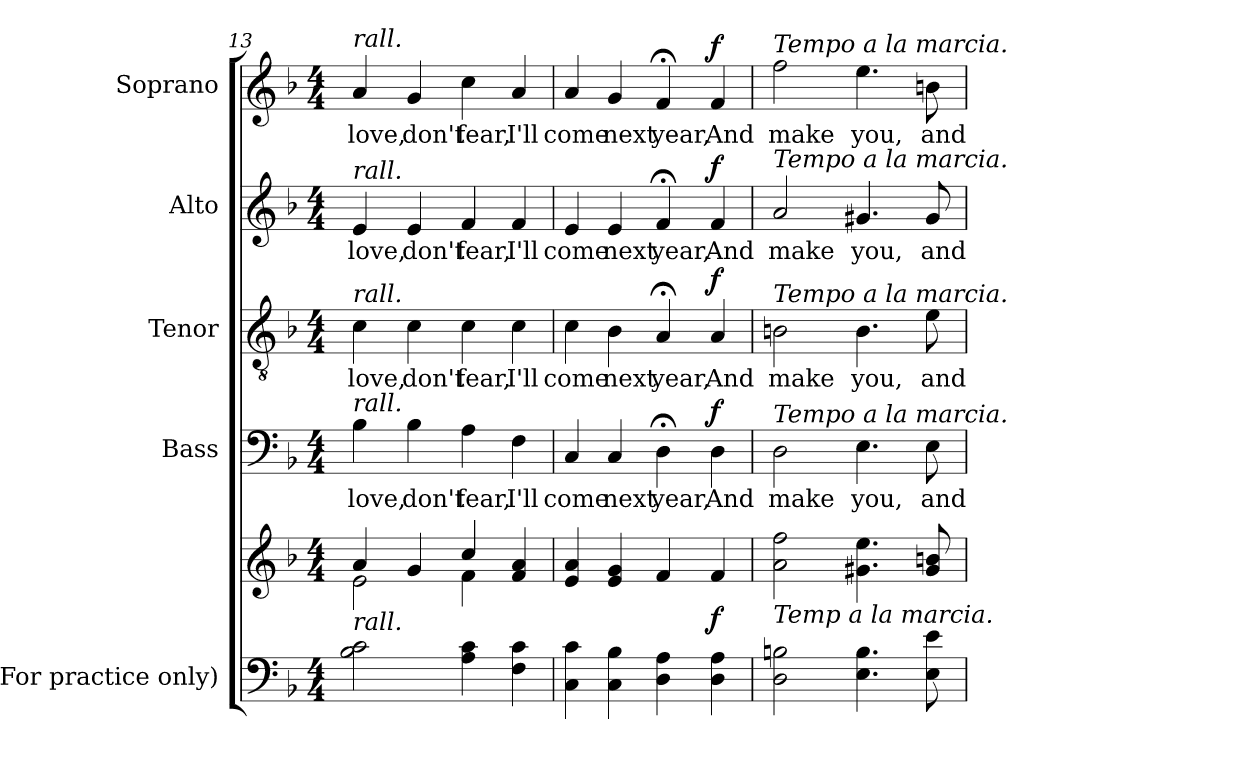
**kern	**kern	**dynam	**kern	**text	**dynam	**kern	**text	**dynam	**kern	**text	**dynam	**kern	**text	**dynam
*part5	*part5	*part5	*part4	*part4	*part4	*part3	*part3	*part3	*part2	*part2	*part2	*part1	*part1	*part1
*staff6	*staff5	*staff5/6	*staff4	*staff4	*staff4	*staff3	*staff3	*staff3	*staff2	*staff2	*staff2	*staff1	*staff1	*staff1
*I"(For  practice only)	*	*	*I"Bass	*	*	*I"Tenor	*	*	*I"Alto	*	*	*I"Soprano	*	*
*	*	*	*I'B.	*	*	*I'T.	*	*	*I'A.	*	*	*I'S.	*	*
*clefF4	*clefG2	*	*clefF4	*	*	*clefGv2	*	*	*clefG2	*	*	*clefG2	*	*
*	*	*	*	*	*	*ITrd7c12	*	*	*	*	*	*	*	*
*k[b-]	*k[b-]	*	*k[b-]	*	*	*k[b-]	*	*	*k[b-]	*	*	*k[b-]	*	*
*F:	*F:	*	*F:	*	*	*F:	*	*	*F:	*	*	*F:	*	*
*M4/4	*M4/4	*	*M4/4	*	*	*M4/4	*	*	*M4/4	*	*	*M4/4	*	*
=13	=13	=13	=13	=13	=13	=13	=13	=13	=13	=13	=13	=13	=13	=13
*	*^	*	*	*	*	*	*	*	*	*	*	*	*	*
!	!	!	!	!	!LO:LY:b:color=#000000	!	!	!	!	!	!	!	!	!	!
!	!	!	!	!	!	!	!	!LO:LY:b:color=#000000	!	!	!	!	!	!	!
!	!	!	!	!	!	!	!	!	!	!	!LO:LY:b:color=#000000	!	!	!	!
!	!	!	!	!	!	!	!	!	!	!	!	!	!LO:TX:a:i:t=rall.	!	!
!	!	!	!	!	!	!	!	!	!	!LO:TX:a:i:t=rall.	!	!	!	!	!
!	!	!	!	!	!	!	!LO:TX:a:i:t=rall.	!	!	!	!	!	!	!	!
!	!	!	!	!LO:TX:a:i:t=rall.	!	!	!	!	!	!	!	!	!	!	!
!	!LO:TX:b:i:t=rall.	!	!	!	!	!	!	!	!	!	!	!	!	!	!
!	!	!	!	!	!	!	!	!	!	!	!	!	!	!LO:LY:b:color=#000000	!
2B-i\ 2ci	4ai/	2ei\	.	4B-i\	love,	.	4Ci\	love,	.	4ei/	love,	.	4ai/	love,	.
!	!	!	!	!	!LO:LY:b:color=#000000	!	!	!	!	!	!	!	!	!	!
!	!	!	!	!	!	!	!	!LO:LY:b:color=#000000	!	!	!	!	!	!	!
!	!	!	!	!	!	!	!	!	!	!	!LO:LY:b:color=#000000	!	!	!	!
!	!	!	!	!	!	!	!	!	!	!	!	!	!	!LO:LY:b:color=#000000	!
.	4gi/	.	.	4B-i\	don't	.	4Ci\	don't	.	4ei/	don't	.	4gi/	don't	.
!	!	!	!	!	!LO:LY:b:color=#000000	!	!	!	!	!	!	!	!	!	!
!	!	!	!	!	!	!	!	!LO:LY:b:color=#000000	!	!	!	!	!	!	!
!	!	!	!	!	!	!	!	!	!	!	!LO:LY:b:color=#000000	!	!	!	!
!	!	!	!	!	!	!	!	!	!	!	!	!	!	!LO:LY:b:color=#000000	!
4Ai\ 4ci	4cci/	4fi\	.	4Ai\	fear,	.	4Ci\	fear,	.	4fi/	fear,	.	4cci\	fear,	.
!	!	!	!	!	!LO:LY:b:color=#000000	!	!	!	!	!	!	!	!	!	!
!	!	!	!	!	!	!	!	!LO:LY:b:color=#000000	!	!	!	!	!	!	!
!	!	!	!	!	!	!	!	!	!	!	!LO:LY:b:color=#000000	!	!	!	!
!	!	!	!	!	!	!	!	!	!	!	!	!	!	!LO:LY:b:color=#000000	!
4Fi\ 4ci	4fi/ 4ai	4ryy	.	4Fi\	I'll	.	4Ci\	I'll	.	4fi/	I'll	.	4ai/	I'll	.
*	*v	*v	*	*	*	*	*	*	*	*	*	*	*	*	*
!!LO:LB:g=z
=14	=14	=14	=14	=14	=14	=14	=14	=14	=14	=14	=14	=14	=14	=14
*	*^	*	*	*	*	*	*	*	*	*	*	*	*	*
!	!	!	!	!	!LO:LY:b:color=#000000	!	!	!	!	!	!	!	!	!	!
*	*v	*v	*	*	*	*	*	*	*	*	*	*	*	*	*
*	*^	*	*	*	*	*	*	*	*	*	*	*	*	*
!	!	!	!	!	!	!	!	!LO:LY:b:color=#000000	!	!	!	!	!	!	!
*	*v	*v	*	*	*	*	*	*	*	*	*	*	*	*	*
*	*^	*	*	*	*	*	*	*	*	*	*	*	*	*
!	!	!	!	!	!	!	!	!	!	!	!LO:LY:b:color=#000000	!	!	!	!
*	*v	*v	*	*	*	*	*	*	*	*	*	*	*	*	*
*	*^	*	*	*	*	*	*	*	*	*	*	*	*	*
!	!	!	!	!	!	!	!	!	!	!	!	!	!	!LO:LY:b:color=#000000	!
*	*v	*v	*	*	*	*	*	*	*	*	*	*	*	*	*
4Ci\ 4ci	4ei/ 4ai	.	4Ci/	come	.	4Ci\	come	.	4ei/	come	.	4ai/	come	.
!	!	!	!	!LO:LY:b:color=#000000	!	!	!	!	!	!	!	!	!	!
!	!	!	!	!	!	!	!LO:LY:b:color=#000000	!	!	!	!	!	!	!
!	!	!	!	!	!	!	!	!	!	!LO:LY:b:color=#000000	!	!	!	!
!	!	!	!	!	!	!	!	!	!	!	!	!	!LO:LY:b:color=#000000	!
4Ci\ 4B-i	4ei/ 4gi	.	4Ci/	next	.	4BB-i\	next	.	4ei/	next	.	4gi/	next	.
!	!	!	!	!LO:LY:b:color=#000000	!	!	!	!	!	!	!	!	!	!
!	!	!	!	!	!	!	!LO:LY:b:color=#000000	!	!	!	!	!	!	!
!	!	!	!	!	!	!	!	!	!	!LO:LY:b:color=#000000	!	!	!	!
!	!	!	!	!	!	!	!	!	!	!	!	!	!LO:LY:b:color=#000000	!
4Di\ 4Ai	4fi/	.	4D;i\	year,	.	4AA;i/	year,	.	4f;i/	year,	.	4f;i/	year,	.
!	!	!	!	!LO:LY:b:color=#000000	!	!	!	!	!	!	!	!	!	!
!	!	!	!	!	!	!	!LO:LY:b:color=#000000	!	!	!	!	!	!	!
!	!	!	!	!	!	!	!	!	!	!LO:LY:b:color=#000000	!	!	!	!
!	!	!	!	!	!	!	!	!	!	!	!	!	!LO:LY:b:color=#000000	!
4Di\ 4Ai	4fi/	f	4Di\	And	f	4AAi/	And	f	4fi/	And	f	4fi/	And	f
=15	=15	=15	=15	=15	=15	=15	=15	=15	=15	=15	=15	=15	=15	=15
!	!	!	!	!LO:LY:b:color=#000000	!	!	!	!	!	!	!	!	!	!
!	!	!	!	!	!	!	!LO:LY:b:color=#000000	!	!	!	!	!	!	!
!	!	!	!	!	!	!	!	!	!	!LO:LY:b:color=#000000	!	!	!	!
!	!	!	!	!	!	!	!	!	!	!	!	!LO:TX:a:i:t=Tempo a la marcia.	!	!
!	!	!	!	!	!	!	!	!	!LO:TX:a:i:t=Tempo a la marcia.	!	!	!	!	!
!	!	!	!	!	!	!LO:TX:a:i:t=Tempo a la marcia.	!	!	!	!	!	!	!	!
!	!	!	!LO:TX:a:i:t=Tempo a la marcia.	!	!	!	!	!	!	!	!	!	!	!
!	!LO:TX:b:i:t=Temp a la marcia.	!	!	!	!	!	!	!	!	!	!	!	!	!
!	!	!	!	!	!	!	!	!	!	!	!	!	!LO:LY:b:color=#000000	!
2Di\ 2Bni	2ai\ 2ffi	.	2Di\	make	.	2BBni\	make	.	2ai/	make	.	2ffi\	make	.
!	!	!	!	!LO:LY:b:color=#000000	!	!	!	!	!	!	!	!	!	!
!	!	!	!	!	!	!	!LO:LY:b:color=#000000	!	!	!	!	!	!	!
!	!	!	!	!	!	!	!	!	!	!LO:LY:b:color=#000000	!	!	!	!
!	!	!	!	!	!	!	!	!	!	!	!	!	!LO:LY:b:color=#000000	!
4.Ei\ 4.Bi	4.g#Xi\ 4.eei	.	4.Ei\	you,	.	4.BBi\	you,	.	4.g#Xi/	you,	.	4.eei\	you,	.
!	!	!	!	!LO:LY:b:color=#000000	!	!	!	!	!	!	!	!	!	!
!	!	!	!	!	!	!	!LO:LY:b:color=#000000	!	!	!	!	!	!	!
!	!	!	!	!	!	!	!	!	!	!LO:LY:b:color=#000000	!	!	!	!
!	!	!	!	!	!	!	!	!	!	!	!	!	!LO:LY:b:color=#000000	!
8Ei\ 8ei	8g#i/ 8bni	.	8Ei\	and	.	8Ei\	and	.	8g#i/	and	.	8bni\	and	.
=	=	=	=	=	=	=	=	=	=	=	=	=	=	=
*-	*-	*-	*-	*-	*-	*-	*-	*-	*-	*-	*-	*-	*-	*-
